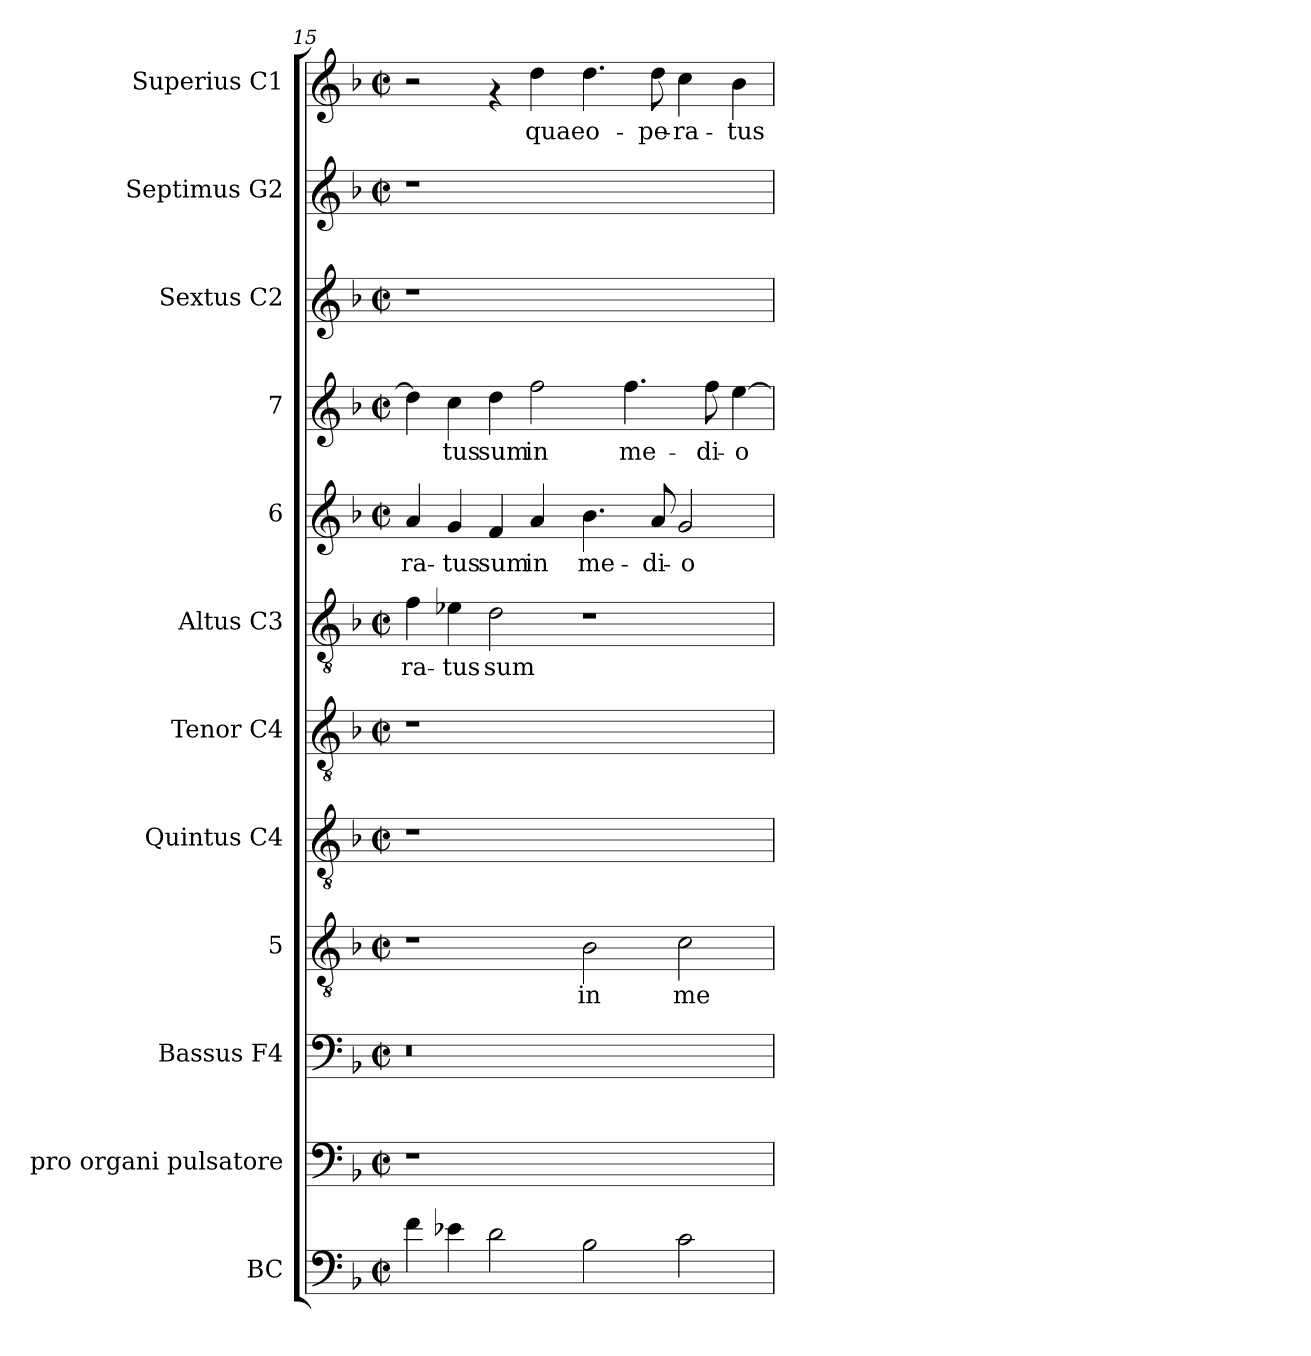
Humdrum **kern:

**kern	**kern	**kern	**kern	**text	**kern	**kern	**kern	**text	**kern	**text	**kern	**text	**kern	**kern	**kern	**text
*part12	*part11	*part10	*part9	*part9	*part8	*part7	*part6	*part6	*part5	*part5	*part4	*part4	*part3	*part2	*part1	*part1
*staff12	*staff11	*staff10	*staff9	*staff9	*staff8	*staff7	*staff6	*staff6	*staff5	*staff5	*staff4	*staff4	*staff3	*staff2	*staff1	*staff1
*I"BC	*I"pro organi  pulsatore	*I"Bassus  F4	*I"5	*	*I"Quintus  C4	*I"Tenor  C4	*I"Altus  C3	*	*I"6	*	*I"7	*	*I"Sextus  C2	*I"Septimus  G2	*I"Superius  C1	*
*I'BC	*	*I'B	*	*	*	*I'T	*I'A	*	*	*	*	*	*	*	*I'S	*
*clefF4	*clefF4	*clefF4	*clefGv2	*	*clefGv2	*clefGv2	*clefGv2	*	*clefG2	*	*clefG2	*	*clefG2	*clefG2	*clefG2	*
*k[b-]	*k[b-]	*k[b-]	*k[b-]	*	*k[b-]	*k[b-]	*k[b-]	*	*k[b-]	*	*k[b-]	*	*k[b-]	*k[b-]	*k[b-]	*
*F:	*F:	*F:	*F:	*	*F:	*F:	*F:	*	*F:	*	*F:	*	*F:	*F:	*F:	*
*M2/2	*M2/2	*M2/2	*M2/2	*	*M2/2	*M2/2	*M2/2	*	*M2/2	*	*M2/2	*	*M2/2	*M2/2	*M2/2	*
*met(c|)	*met(c|)	*met(c|)	*met(c|)	*	*met(c|)	*met(c|)	*met(c|)	*	*met(c|)	*	*met(c|)	*	*met(c|)	*met(c|)	*met(c|)	*
=15	=15	=15	=15	=15	=15	=15	=15	=15	=15	=15	=15	=15	=15	=15	=15	=15
!	!	!	!	!	!	!	!	!LO:LY:b:cj	!	!LO:LY:b:cj	!	!LO:LY:b:cj	!	!	!	!
4f\	1r	0r	1r	.	1r	1r	4f\	-ra-	4a/	-ra-	4dd\]	--	1r	1r	2r	.
!	!	!	!	!	!	!	!	!LO:LY:b:cj	!	!LO:LY:b:cj	!	!LO:LY:b:cj	!	!	!	!
4e-X\	.	.	.	.	.	.	4e-X\	-tus	4g/	-tus	4cc\	-tus	.	.	.	.
!	!	!	!	!	!	!	!	!LO:LY:b:cj	!	!LO:LY:b:cj	!	!LO:LY:b:cj	!	!	!	!
2d\	.	.	.	.	.	.	2d\	sum	4f/	sum	4dd\	sum	.	.	4rf	.
!	!	!	!	!	!	!	!	!	!	!LO:LY:b:cj	!	!LO:LY:b:cj	!	!	!	!LO:LY:b:cj
.	.	.	.	.	.	.	.	.	4a/	in	2ff\	in	.	.	4dd\	quae
!	!	!	!	!LO:LY:b:cj	!	!	!	!	!	!LO:LY:b:cj	!	!	!	!	!	!LO:LY:b:cj
2B-\	1ryy	.	2B-\	in	1ryy	1ryy	1r	.	4.b-\	me-	.	.	1ryy	1ryy	4.dd\	o-
!	!	!	!	!	!	!	!	!	!	!	!	!LO:LY:b:cj	!	!	!	!
.	.	.	.	.	.	.	.	.	.	.	4.ff\	me-	.	.	.	.
!	!	!	!	!	!	!	!	!	!	!LO:LY:b:cj	!	!	!	!	!	!LO:LY:b:cj
.	.	.	.	.	.	.	.	.	8a/	-di-	.	.	.	.	8dd\	-pe-
!	!	!	!	!LO:LY:b:cj	!	!	!	!	!	!LO:LY:b:cj	!	!	!	!	!	!LO:LY:b:cj
2c\	.	.	2c\	me-	.	.	.	.	2g/	-o	.	.	.	.	4cc\	-ra-
!	!	!	!	!	!	!	!	!	!	!	!	!LO:LY:b:cj	!	!	!	!
.	.	.	.	.	.	.	.	.	.	.	8ff\	-di-	.	.	.	.
!	!	!	!	!	!	!	!	!	!	!	!	!LO:LY:b:cj	!	!	!	!LO:LY:b:cj
.	.	.	.	.	.	.	.	.	.	.	[>4ee\	-o	.	.	4b-\	-tus
=	=	=	=	=	=	=	=	=	=	=	=	=	=	=	=	=
*-	*-	*-	*-	*-	*-	*-	*-	*-	*-	*-	*-	*-	*-	*-	*-	*-
